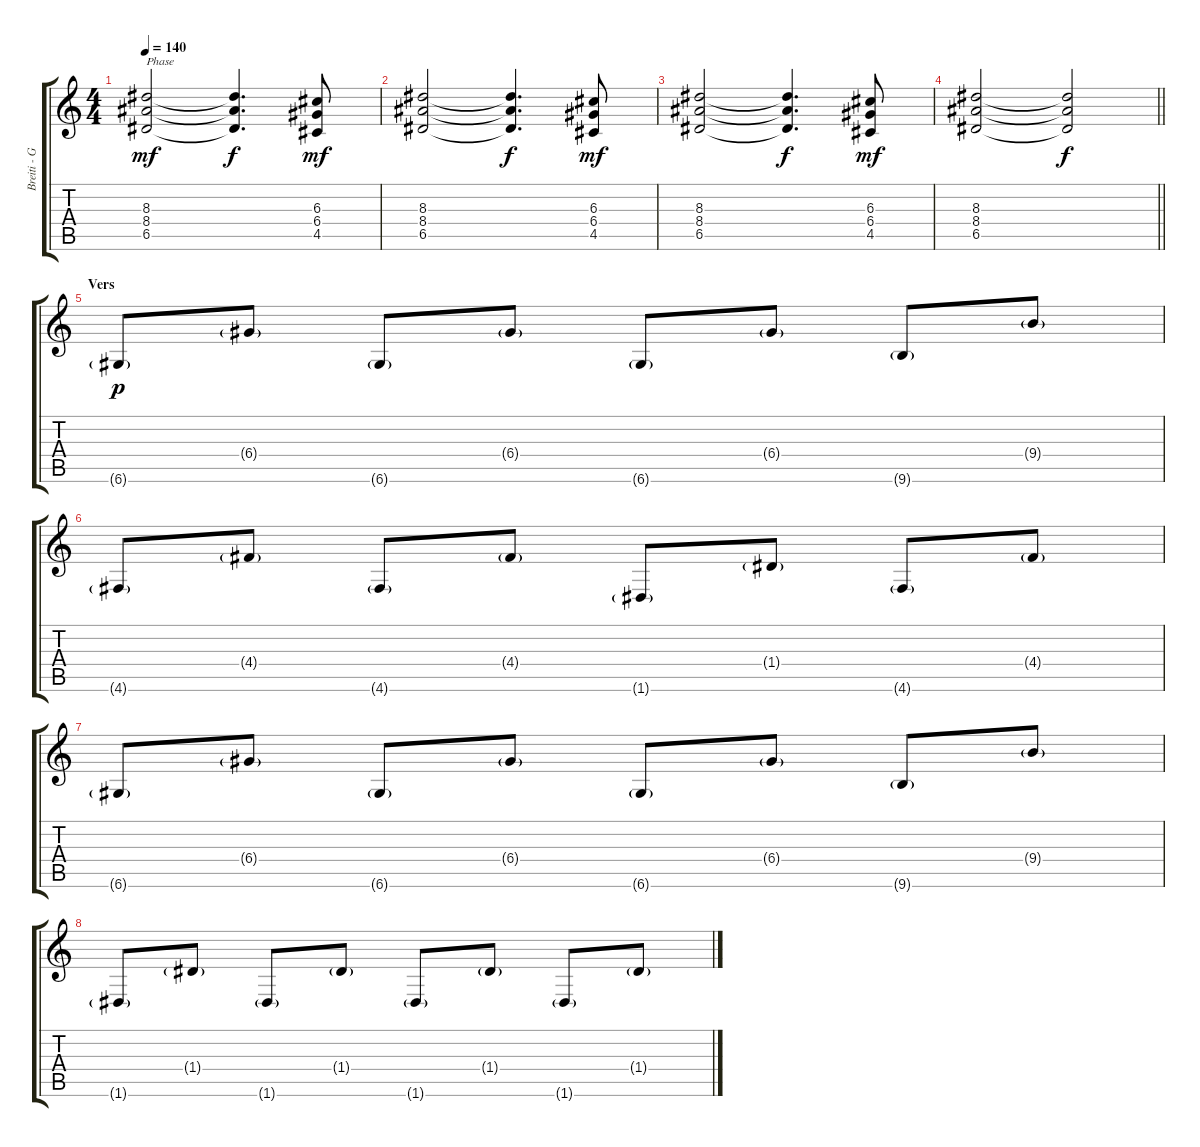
\track ("Breiti - Guitar" "Breiti - G") {instrument overdrivenguitar}
\staff {score tabs}
\tuning (E4 B3 G3 D3 A2 D2) {hide}
\ts (4 4)
\tempo 140
\clef g2
\ks c
(8.3 8.4 6.5).2{txt "Phase" dy mf} (8.3{t} 8.4{t} 6.5{t}).4{d dy f} (6.3 6.4 4.5).8{dy mf} |
(8.3 8.4 6.5).2 (8.3{t} 8.4{t} 6.5{t}).4{d dy f} (6.3 6.4 4.5).8{dy mf} |
(8.3 8.4 6.5).2 (8.3{t} 8.4{t} 6.5{t}).4{d dy f} (6.3 6.4 4.5).8{dy mf} |
\barLineRight lightlight
(8.3 8.4 6.5).2 (8.3{t} 8.4{t} 6.5{t}).2{dy f} |
\section ("" "Vers")
6.6{g}.8{dy p} 6.4{g}.8 6.6{g}.8 6.4{g}.8 6.6{g}.8 6.4{g}.8 9.6{g}.8 9.4{g}.8 |
4.6{g}.8 4.4{g}.8 4.6{g}.8 4.4{g}.8 1.6{g}.8 1.4{g}.8 4.6{g}.8 4.4{g}.8 |
6.6{g}.8 6.4{g}.8 6.6{g}.8 6.4{g}.8 6.6{g}.8 6.4{g}.8 9.6{g}.8 9.4{g}.8 |
1.6{g}.8 1.4{g}.8 1.6{g}.8 1.4{g}.8 1.6{g}.8 1.4{g}.8 1.6{g}.8 1.4{g}.8
